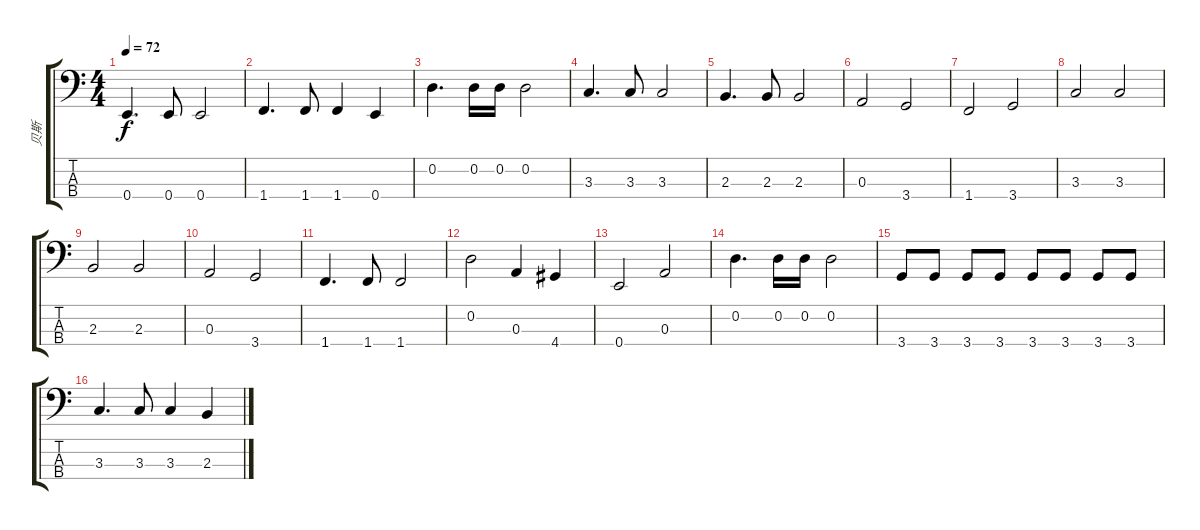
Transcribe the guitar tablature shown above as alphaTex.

\track ("贝斯" "贝斯") {instrument electricbassfinger}
\staff {score tabs}
\tuning (G2 D2 A1 E1) {hide}
\ts (4 4)
\tempo 72
\clef f4
\ks c
0.4.4{d dy f} 0.4.8 0.4.2 |
1.4.4{d} 1.4.8 1.4.4 0.4.4 |
0.2.4{d} 0.2.16 0.2.16 0.2.2 |
3.3.4{d} 3.3.8 3.3.2 |
2.3.4{d} 2.3.8 2.3.2 |
0.3.2 3.4.2 |
1.4.2 3.4.2 |
3.3.2 3.3.2 |
2.3.2 2.3.2 |
0.3.2 3.4.2 |
1.4.4{d} 1.4.8 1.4.2 |
0.2.2 0.3.4 4.4.4 |
0.4.2 0.3.2 |
0.2.4{d} 0.2.16 0.2.16 0.2.2 |
3.4.8 3.4.8 3.4.8 3.4.8 3.4.8 3.4.8 3.4.8 3.4.8 |
3.3.4{d} 3.3.8 3.3.4 2.3.4
